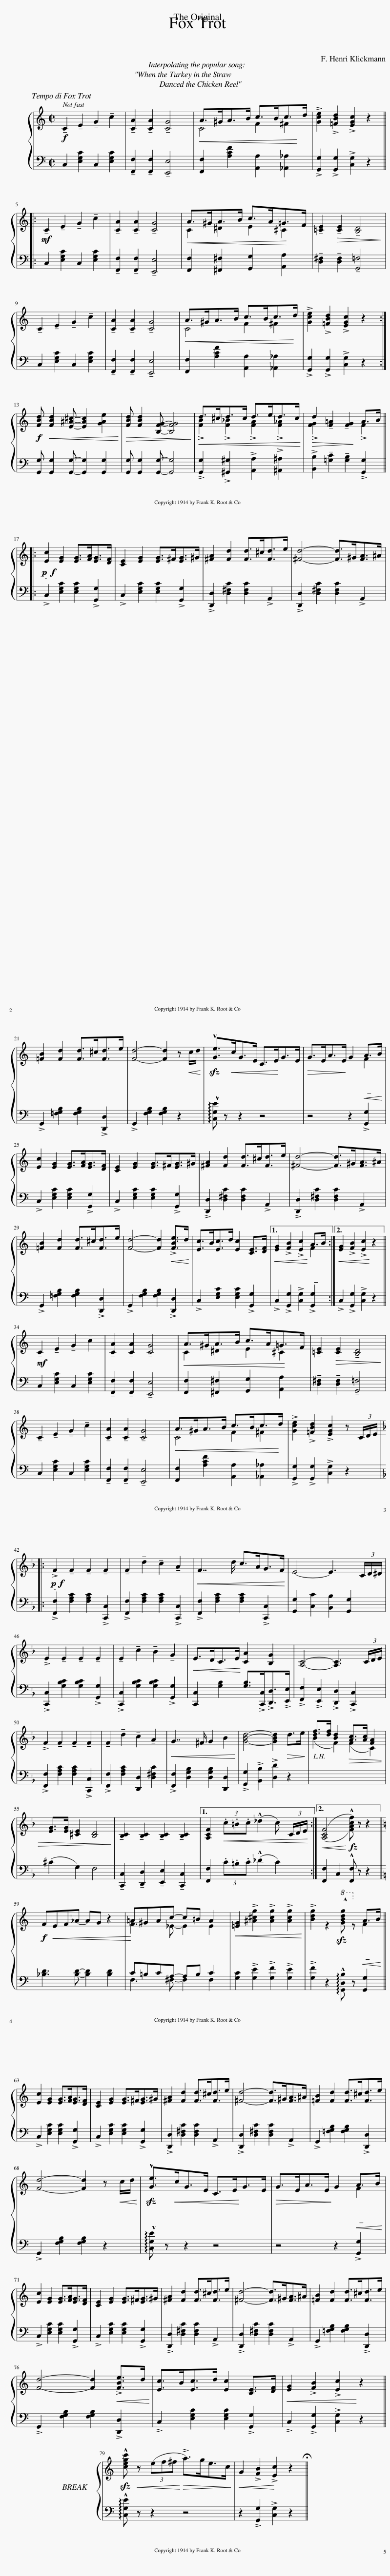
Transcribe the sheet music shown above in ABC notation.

X:1
%%score { ( 1 3 ) | ( 2 4 ) }
L:1/8
Q:1/4=170
M:2/2
I:linebreak $
K:C
V:1 treble
V:3 treble
V:2 bass
V:4 bass
V:1
!f! !tenuto!C2 !tenuto!E2 !tenuto!G2 !tenuto!c2 | !tenuto![CA]2 !tenuto![CA]2 !tenuto![CG]4 |!<(! A>^GA>B c>Bc>d!<)! | !>![Gce]2 !>![=FBd]2 !>![EGc]2 z2 |:$!mf! !tenuto!C2 !tenuto!E2 !tenuto!G2 !tenuto!c2 | %5
 !tenuto![CA]2 !tenuto![CA]2 !tenuto![CG]4 |!<(! A>^GA>B c>A=G>F!<)! | !tenuto![=CE]2!>(! !tenuto![CE]2 !tenuto![B,D]4!>)! |$ !tenuto!C2 !tenuto!E2 !tenuto!G2 !tenuto!c2 | !tenuto![CA]2 !tenuto![CA]2 !tenuto![CG]4 | %10
!<(! A>^GA>B c>Bc>d!<)! | !>![Gce]2 !>![=FBd]2 !>![EGc]2 z2 :|$!f! [FBd]!<(! [FBd]2 [E^A^c]- [EAc]2 [GAe]2!<)! |!>(! [FBd] [FBd]2 [B,FG]- [B,FG]4!>)! |!<(! d>^cd>c d>ed>c!<)! | %15
!>(! d2 !tenuto![F=A]2 !tenuto![FG]2 A>B!>)! |:$!p!!f! [Ec]2 [EG]2 [EG]>[FA][EG]>[DF] | [CE]2 [EG]2 [EG]>^F[EG]>^G | [^FA]2 [Fd]2 [Fd]>^c[Fd]>e | [^Fd]4- [Fd]>^G[FA]>^A |$ %20
 [=FB]2 [Fd]2 [Fd]>^c[Fd]>e | [Fd]4- [Fd]2 z!<(! c/d/!<)! |!sfz! !^![Ge]>!<(!cG>E C>E!<)!G>E |!>(! G>EA>E!>)! G2!<(! A>B!<)! |$ [Ec]2 [EG]2 [EG]>[FA][EG]>[DF] | %25
 [CE]2 [EG]2 [EG]>^F[EG]>^G | [^FA]2 [Fd]2 [Fd]>^c[Fd]>e | [^Fd]4- [Fd]>^G[FA]>^A |$ [=FB]2 [Fd]2 [Fd]>^c[Fd]>e | [Fd]4- [Fd]2!<(! !>![FBe]>d!<)! | %30
 [Ec]>B[Ec]>d [Ec]2 [CE]>[DF] |1!<(! [EG]2 !>![FB]2 !>![Ec]2!<)! A>B :|2!<(! [EG]2 !>![FB]2 !>![Ec]2!<)! z2 ||$!mf! !tenuto!C2 !tenuto!E2 !tenuto!G2 !tenuto!c2 | !tenuto![CA]2 !tenuto![CA]2 !tenuto![CG]4 | %35
!<(! A>^GA>B c>A=G>F!<)! | !tenuto![=CE]2!>(! !tenuto![CE]2 !tenuto![B,D]4!>)! |$ !tenuto!C2 !tenuto!E2 !tenuto!G2 !tenuto!c2 | !tenuto![CA]2 !tenuto![CA]2 !tenuto![CG]4 |!<(! A>^GA>B c>Bc>d!<)! | %40
 !>![Gce]2 !>![=FBd]2 !>![EGc]2 z (3C/D/E/ |:$[K:F]!p!!f! !>!F2 !tenuto!F2 !tenuto!F2 !tenuto!F2 | !tenuto!F2 !tenuto!d2 !tenuto!c2 !tenuto!A2 |!<(! F7/2 d/ c>AG>F!<)! | E4- E3 (3C/D/^D/ |$ %45
 !>!E2 !tenuto!E2 !tenuto!E2 !tenuto!E2 | !tenuto!E2 !tenuto!c2 !tenuto!B2 !tenuto!G2 |!<(! E>DC>E!<)! [CA]2 [B,G]2 | [A,C]4- [A,C]3 (3C/D/E/ |$ !>!F2 !tenuto!F2 !tenuto!F2 !tenuto!F2 | %50
 !tenuto!F2 !tenuto!d2 !tenuto!c2 !tenuto!A2 |!<(! G7/2 ^F/ G2 B2!<)! | [GBd]4- [GBd]2!>(! d>e!>)! | [df]>[df] [Bd]2!>(! [Ac]>[Ac] [FA]2 |$ [EG]>[EG] [^CE]2 [B,D]4!>)! | %55
 !tenuto![B,C]2 !tenuto![B,C]2 !tenuto![B,C]2 !tenuto![B,C]2 |1 [A,CF]2!<(! (3.c.=B.c (!^!_d2 c) (3C/D/E/!<)! :|2!<(! (([A,CF]4!<)! !^![FAcf])) z z2 ||$[K:C]!f! F!<(!EF_A- AG z2 | =A^GA!<)!c- c=B A2 | %60
!<(! [=EG]2 !>![^A^cg]2 !>![Acg]2 !>![Acg]2!<)! | !>![Bdg]2 z2!sfz!!8va(! !^![gbd'g']!8va)! z!<(! A>B!<)! ||$ [Ec]2 [EG]2 [EG]>[FA][EG]>[DF] | [CE]2 [EG]2 [EG]>^F[EG]>^G | [^FA]2 [Fd]2 [Fd]>^c[Fd]>e | %65
 [^Fd]4- [Fd]>^G[FA]>^A | [=FB]2 [Fd]2 [Fd]>^c[Fd]>e |$ [Fd]4- [Fd]2 z!<(! c/d/!<)! |!sfz! !^![Ge]>!<(!cG>E C>E!<)!G>E |!>(! G>EA>E!>)! G2!<(! A>B!<)! |$ %70
 [Ec]2 [EG]2 [EG]>[FA][EG]>[DF] | [CE]2 [EG]2 [EG]>^F[EG]>^G | [^FA]2 [Fd]2 [Fd]>^c[Fd]>e | [^Fd]4- [Fd]>^G[FA]>^A | [=FB]2 [Fd]2 [Fd]>^c[Fd]>e |$ %75
 [Fd]4- [Fd]2!<(! !>![FBe]>d!<)! | [Ec]>B[Ec]>d [Ec]2 [CE]>[DF] |!<(! [EG]2 !>![FB]2 !>![Ec]2!<)! z2 ||$!sfz! !^![cegc']!<(! z (3(ef^f!<)!!>(! !>!a>)ge>c!>)! |!<(! G2 !>![FB]2 !>![Ec]2!<)! z2 || %80
V:2
 C,2 [E,G,C]2 C,2 [E,G,C]2 | !tenuto![F,,F,]2 !tenuto![F,,F,]2 !tenuto![E,,E,]4 | [F,,F,]2 [A,CF]2 [A,,A,]2 [_A,,_A,]2 | !>![G,,G,]2 !>![G,,G,]2 !>![C,G,]2 z2 |:$ C,2 [E,G,C]2 C,2 [E,G,C]2 | %5
 !tenuto![F,,F,]2 !tenuto![F,,F,]2 !tenuto![E,,E,]4 | [F,,F,]2 [^F,,^F,]2 [G,,G,]2 [A,,A,]2 | !tenuto![D,^F,]2 !tenuto![D,F,]2 !tenuto![G,,=F,]4 |$ C,2 [E,G,C]2 C,2 [E,G,C]2 | !tenuto![F,,F,]2 !tenuto![F,,F,]2 !tenuto![E,,E,]4 | %10
 [F,,F,]2 [A,CF]2 [A,,A,]2 [_A,,_A,]2 | !>![G,,G,]2 !>![G,,G,]2 !>![C,G,]2 z2 :|$ [G,,G,] [G,,G,]2 [G,,G,]- [G,,G,]2 [G,,G,]2 | [G,,G,] [G,,G,]2 [G,,G,]- [G,,G,]4 | !>![G,,G,]2 !>![^G,,^G,]2 !>![A,,A,]2 !>![^A,,^A,]2 | %15
 !>![B,,B,]2 !tenuto![=G,C]2 !tenuto![G,B,]2 !>![G,,G,]2 |:$ !>!C,2 [E,G,C]2 [E,G,C]2 !>![G,,G,]2 | !>!C,2 [E,G,C]2 [E,G,C]2 !>![G,,G,]2 | !>![D,,D,]2 [D,^F,C]2 [D,F,C]2 !>!A,,2 | !>![D,,D,]2 [D,^F,C]2 [D,F,C]2 !>!A,,2 |$ %20
 !>!G,,2 [=F,G,B,]2 [F,G,B,]2 !>![D,,D,]2 | !>!G,,2 [F,G,B,]2 [F,G,B,]2 z2 | !arpeggio!!^![C,G,E] z z2 z4 | z4 z2 !>![G,,G,]2 |$ !>!C,2 [E,G,C]2 [E,G,C]2 !>![G,,G,]2 | %25
 !>!C,2 [E,G,C]2 [E,G,C]2 !>![G,,G,]2 | !>![D,,D,]2 [D,^F,C]2 [D,F,C]2 !>!A,,2 | !>![D,,D,]2 [D,^F,C]2 [D,F,C]2 !>!A,,2 |$ !>!G,,2 [=F,G,B,]2 [F,G,B,]2 !>![D,,D,]2 | !>!G,,2 [F,G,B,]2 [F,G,B,]2 !>![D,,D,]2 | %30
 !>!C,2 [E,G,C]2 [E,G,C]2 !>![G,,G,]2 |1 !>!C,2 !>![G,,G,]2 !>![C,G,]2 !>![G,,G,]2 :|2 !>!C,2 !>![G,,G,]2 !>![C,G,]2 z2 ||$ C,2 [E,G,C]2 C,2 [E,G,C]2 | !tenuto![F,,F,]2 !tenuto![F,,F,]2 !tenuto![E,,E,]4 | %35
 [F,,F,]2 [^F,,^F,]2 [G,,G,]2 [A,,A,]2 | !tenuto![D,^F,]2 !tenuto![D,F,]2 !tenuto![G,,=F,]4 |$ C,2 [E,G,C]2 C,2 [E,G,C]2 | !tenuto![F,,F,]2 !tenuto![F,,F,]2 !tenuto![E,,E,]4 | [F,,F,]2 [A,CF]2 [A,,A,]2 [_A,,_A,]2 | %40
 !>![G,,G,]2 !>![G,,G,]2 !>![C,G,]2 z2 |:$[K:F] !>![F,,F,]2 [F,A,C]2 [F,A,C]2 !>![C,,C,]2 | !>![F,,F,]2 [F,A,C]2 [F,A,C]2 !>![C,,C,]2 | !>![F,,F,]2 [F,A,C]2 [F,A,C]2 !>![C,,C,]2 | [G,,G,]2 [C,C]2 [B,,B,]2 [G,,G,]2 |$ %45
 !>![C,,C,]2 [G,B,C]2 [G,B,C]2 !>![G,,G,]2 | !>![C,,C,]2 [G,B,C]2 [G,B,C]2 !>![G,,G,]2 | [C,,C,]2 [G,B,]2 [G,B,]>!>![C,,C,]!>![D,,D,]>!>![E,,E,] | !>![F,,F,]2 !>![E,,E,]2 !>![D,,D,]2 !>![C,,C,]2 |$ !>![F,,F,]2 [F,A,C]2 [F,A,C]2 !>![C,,C,]2 | %50
 !>![F,,F,]2 [F,A,C]2 [D,,D,]2 [D,^F,C]2 | !>![F,,F,]2 [D,G,B,]2 [D,G,B,]2 [D,,D,]2 | !>![G,,G,]2 !>![B,,B,]2 !>![D,D]2 z2 | x8 |$ (^C2 G,2) F,4 | %55
 !tenuto![C,,C,]2 !tenuto![D,,D,]2 !tenuto![E,,E,]2 !tenuto![C,,C,]2 |1 [F,,F,]2 (3.C.=B,.C (!^!_D2 C2) :|2 [F,,F,]2 C,2 !^![F,,F,] z z2 ||$[K:C] [_B,D]3 [B,D]- [B,D]2 [B,D]2 | C=B,CA,- A,B, C2 | %60
 [G,C]2 !>![G,E]2 !>![G,F]2 !>![G,E]2 | !>![G,F]2 z2 !arpeggio!!^![G,,D,B,] z [G,,G,]2 ||$ !>!C,2 [E,G,C]2 [E,G,C]2 !>![G,,G,]2 | !>!C,2 [E,G,C]2 [E,G,C]2 !>![G,,G,]2 | !>![D,,D,]2 [D,^F,C]2 [D,F,C]2 !>!A,,2 | %65
 !>![D,,D,]2 [D,^F,C]2 [D,F,C]2 !>!A,,2 | !>!G,,2 [=F,G,B,]2 [F,G,B,]2 !>![D,,D,]2 |$ !>!G,,2 [F,G,B,]2 [F,G,B,]2 z2 | !arpeggio!!^![C,G,E] z z2 z4 | z4 z2 !>![G,,G,]2 |$ %70
 !>!C,2 [E,G,C]2 [E,G,C]2 !>![G,,G,]2 | !>!C,2 [E,G,C]2 [E,G,C]2 !>![G,,G,]2 | !>![D,,D,]2 [D,^F,C]2 [D,F,C]2 !>!A,,2 | !>![D,,D,]2 [D,^F,C]2 [D,F,C]2 !>!A,,2 | !>!G,,2 [=F,G,B,]2 [F,G,B,]2 !>![D,,D,]2 |$ %75
 !>!G,,2 [F,G,B,]2 [F,G,B,]2 !>![D,,D,]2 | !>!C,2 [E,G,C]2 [E,G,C]2 !>![G,,G,]2 | !>!C,2 !>![G,,G,]2 !>![C,G,]2 z2 ||$ !arpeggio!!^![C,G,E] z z2 z4 | z2 !>![G,,G,]2 !>![C,G,]2 z2 || %80
V:3
 x8 | x8 | C4 F2 ^F2 | x8 |:$ x8 | %5
 x8 | C2 ^D2 E2 ^C2 | x8 |$ x8 | x8 | %10
 C4 F2 ^F2 | x8 :|$ x8 | x8 | !>![FB]2 !>![F_B]2 !>![FA]2 !>![F_A]2 | %15
 !>![FG]2 x4 !>!F2 |:$ x8 | x8 | x8 | x8 |$ %20
 x8 | x8 | x8 | x6 !tenuto!F2 |$ x8 | %25
 x8 | x8 | x8 |$ x8 | x8 | %30
 x8 |1 x6 !tenuto!F2 :|2 x8 ||$ x8 | x8 | %35
 C2 ^D2 E2 ^C2 | x8 |$ x8 | x8 | C4 F2 ^F2 | %40
 x8 |:$[K:F] x8 | x8 | x8 | x8 |$ %45
 x8 | x8 | x8 | x8 |$ x8 | %50
 x8 | x8 | x8 | (B2 F2) (F2 C2) |$ x8 | %55
 x8 |1 x8 :|2 x8 ||$[K:C] x8 | F3 _E- E2 E2 | %60
 x8 | x4!8va(! x!8va)! x !tenuto!F2 ||$ x8 | x8 | x8 | %65
 x8 | x8 |$ x8 | x8 | x6 !tenuto!F2 |$ %70
 x8 | x8 | x8 | x8 | x8 |$ %75
 x8 | x8 | x8 ||$ x8 | x8 || %80
V:4
 x8 | x8 | x8 | x8 |:$ x8 | %5
 x8 | x8 | x8 |$ x8 | x8 | %10
 x8 | x8 :|$ x8 | x8 | x8 | %15
 x8 |:$ x8 | x8 | x8 | x8 |$ %20
 x8 | x8 | x8 | x8 |$ x8 | %25
 x8 | x8 | x8 |$ x8 | x8 | %30
 x8 |1 x8 :|2 x8 ||$ x8 | x8 | %35
 x8 | x8 |$ x8 | x8 | x8 | %40
 x8 |:$[K:F] x8 | x8 | x8 | x8 |$ %45
 x8 | x8 | x8 | x8 |$ x8 | %50
 x8 | x8 | x8 | x8 |$ x8 | %55
 x8 |1 x8 :|2 x8 ||$[K:C] x8 | F,3 ^F,- F,2 F,2 | %60
 x8 | x8 ||$ x8 | x8 | x8 | %65
 x8 | x8 |$ x8 | x8 | x8 |$ %70
 x8 | x8 | x8 | x8 | x8 |$ %75
 x8 | x8 | x8 ||$ x8 | x8 || %80
